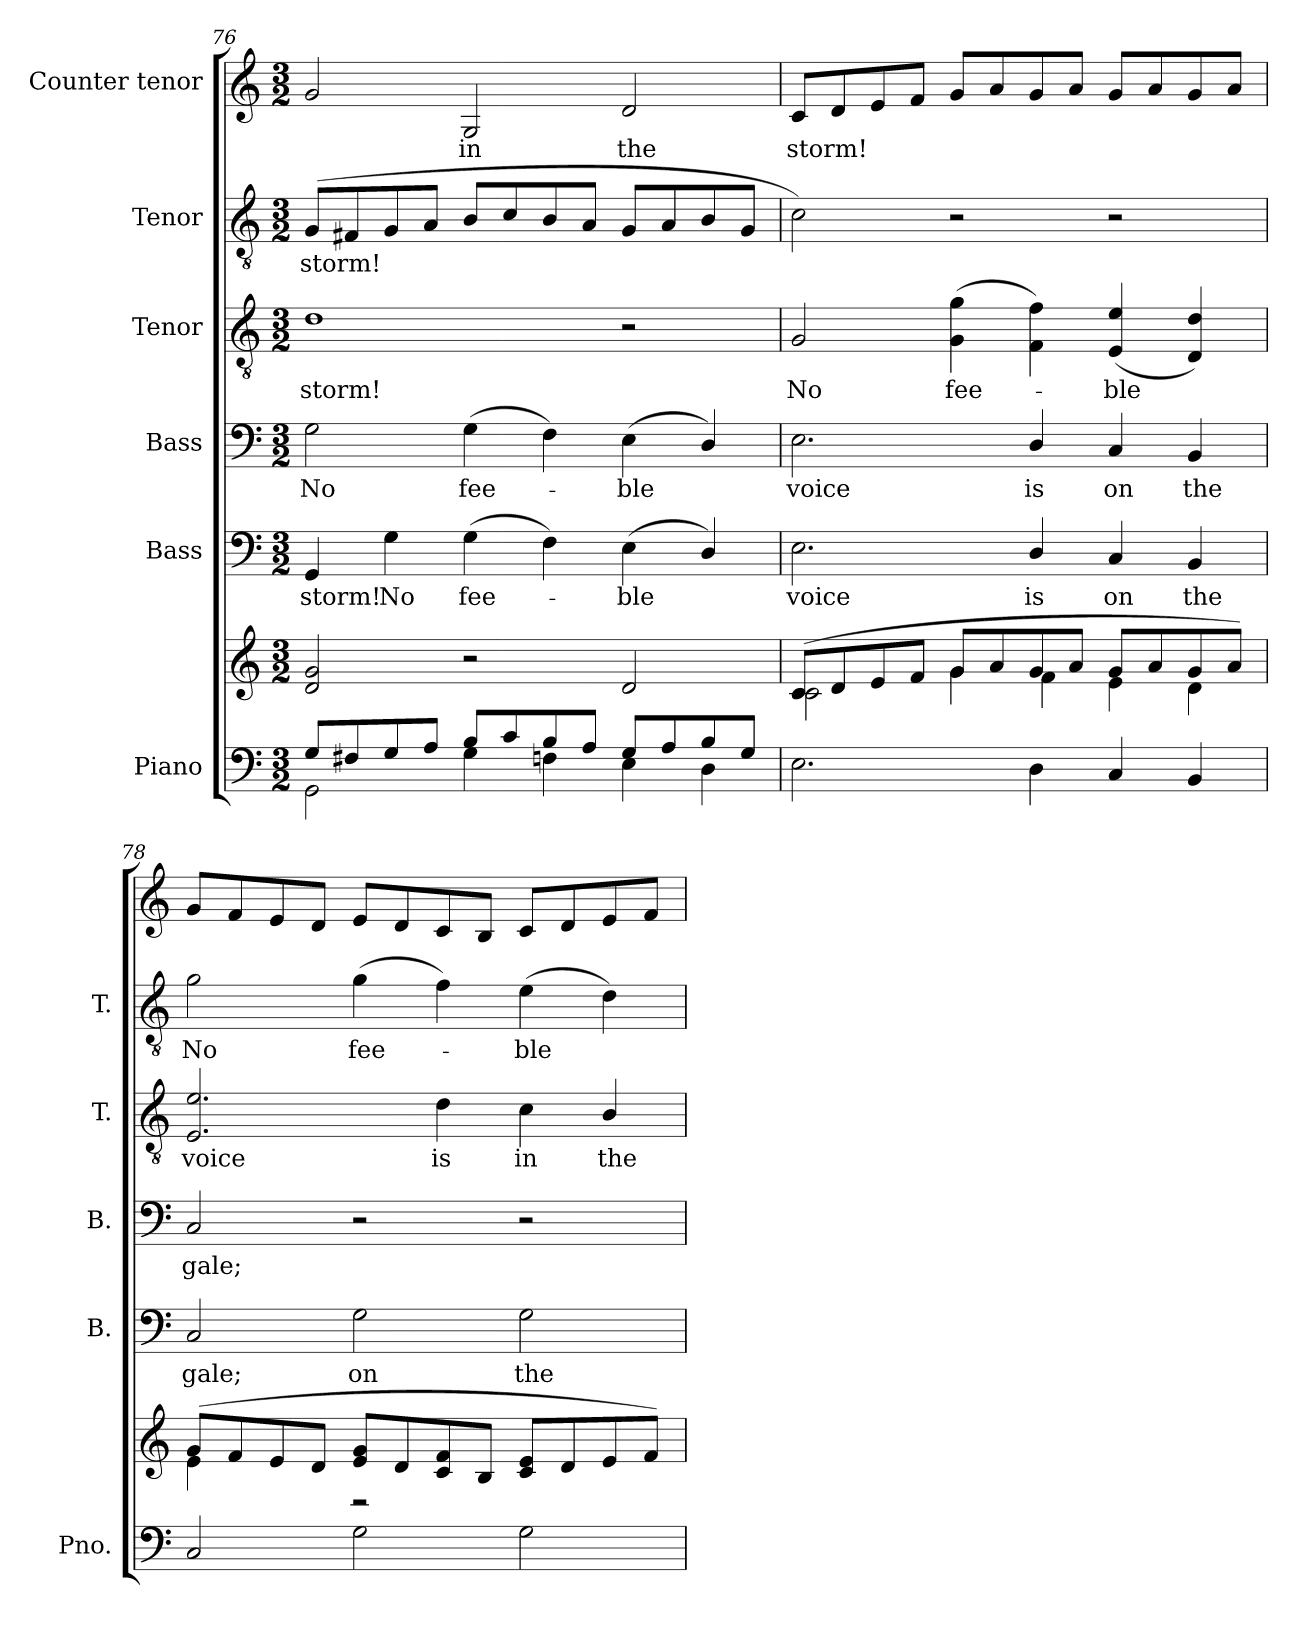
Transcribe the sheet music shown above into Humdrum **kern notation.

**kern	**kern	**kern	**text	**kern	**text	**kern	**text	**kern	**text	**kern	**text
*part6	*part6	*part5	*part5	*part4	*part4	*part3	*part3	*part2	*part2	*part1	*part1
*staff7	*staff6	*staff5	*staff5	*staff4	*staff4	*staff3	*staff3	*staff2	*staff2	*staff1	*staff1
*I"Piano	*	*I"Bass	*	*I"Bass	*	*I"Tenor	*	*I"Tenor	*	*I"Counter tenor	*
*I'Pno.	*	*I'B.	*	*I'B.	*	*I'T.	*	*I'T.	*	*	*
!!LO:LB:g=z
*clefF4	*clefG2	*clefF4	*	*clefF4	*	*clefGv2	*	*clefGv2	*	*clefG2	*
*	*	*	*	*	*	*ITrd7c12	*	*ITrd7c12	*	*	*
*k[]	*k[]	*k[]	*	*k[]	*	*k[]	*	*k[]	*	*k[]	*
*C:	*C:	*C:	*	*C:	*	*C:	*	*C:	*	*C:	*
*M3/2	*M3/2	*M3/2	*	*M3/2	*	*M3/2	*	*M3/2	*	*M3/2	*
=76	=76	=76	=76	=76	=76	=76	=76	=76	=76	=76	=76
*^	*	*	*	*	*	*	*	*	*	*	*
!	!	!	!	!LO:LY:b:color=#000000	!	!	!	!	!	!	!	!
!	!	!	!	!	!	!LO:LY:b:color=#000000	!	!	!	!	!	!
!	!	!	!	!	!	!	!	!LO:LY:b:color=#000000	!	!	!	!
!	!	!	!	!	!	!	!	!	!	!LO:LY:b:color=#000000	!	!
8Gi/L	2GGi\	2di/ 2gi	4GGi/	storm!	2Gi\	No	1Di	storm!	(8GGi/L	storm!	2gi/	.
8F#Xi/	.	.	.	.	.	.	.	.	8FF#Xi/	.	.	.
!	!	!	!	!LO:LY:b:color=#000000	!	!	!	!	!	!	!	!
8Gi/	.	.	4Gi\	No	.	.	.	.	8GGi/	.	.	.
8Ai/J	.	.	.	.	.	.	.	.	8AAi/J	.	.	.
!	!	!	!	!LO:LY:b:color=#000000	!	!	!	!	!	!	!	!
!	!	!	!	!	!	!LO:LY:b:color=#000000	!	!	!	!	!	!
!	!	!	!	!	!	!	!	!	!	!	!	!LO:LY:b:color=#000000
8Bi/L	4Gi\	2r	(4Gi\	fee-	(4Gi\	fee-	.	.	8BBi/L	.	2Gi/	in
8ci/	.	.	.	.	.	.	.	.	8Ci/	.	.	.
8Bi/	4Fni\	.	4Fi\)	.	4Fi\)	.	.	.	8BBi/	.	.	.
8Ai/J	.	.	.	.	.	.	.	.	8AAi/J	.	.	.
!	!	!	!	!LO:LY:b:color=#000000	!	!	!	!	!	!	!	!
!	!	!	!	!	!	!LO:LY:b:color=#000000	!	!	!	!	!	!
!	!	!	!	!	!	!	!	!	!	!	!	!LO:LY:b:color=#000000
8Gi/L	4Ei\	2di/	(4Ei\	-ble	(4Ei\	-ble	2r	.	8GGi/L	.	2di/	the
8Ai/	.	.	.	.	.	.	.	.	8AAi/	.	.	.
8Bi/	4Di\	.	4Di/)	.	4Di/)	.	.	.	8BBi/	.	.	.
8Gi/J	.	.	.	.	.	.	.	.	8GGi/J	.	.	.
*v	*v	*	*	*	*	*	*	*	*	*	*	*
=77	=77	=77	=77	=77	=77	=77	=77	=77	=77	=77	=77
*	*^	*	*	*	*	*	*	*	*	*	*
!	!	!	!	!LO:LY:b:color=#000000	!	!	!	!	!	!	!	!
!	!	!	!	!	!	!LO:LY:b:color=#000000	!	!	!	!	!	!
!	!	!	!	!	!	!	!	!LO:LY:b:color=#000000	!	!	!	!
!	!	!	!	!	!	!	!	!	!	!	!	!LO:LY:b:color=#000000
2.Ei\	(8ci/L	2ci\	2.Ei\	voice	2.Ei\	voice	2GGi/	No	2Ci\)	.	8ci/L	storm!
.	8di/	.	.	.	.	.	.	.	.	.	8di/	.
.	8ei/	.	.	.	.	.	.	.	.	.	8ei/	.
.	8fi/J	.	.	.	.	.	.	.	.	.	8fi/J	.
!	!	!	!	!	!	!	!	!LO:LY:b:color=#000000	!	!	!	!
.	8gi/L	4gi\	.	.	.	.	(4GGi\ 4Gi	fee-	2r	.	8gi/L	.
.	8ai/	.	.	.	.	.	.	.	.	.	8ai/	.
!	!	!	!	!LO:LY:b:color=#000000	!	!	!	!	!	!	!	!
!	!	!	!	!	!	!LO:LY:b:color=#000000	!	!	!	!	!	!
4Di\	8gi/	4fi\	4Di/	is	4Di/	is	4FFi\ 4Fi)	.	.	.	8gi/	.
.	8ai/J	.	.	.	.	.	.	.	.	.	8ai/J	.
!	!	!	!	!LO:LY:b:color=#000000	!	!	!	!	!	!	!	!
!	!	!	!	!	!	!LO:LY:b:color=#000000	!	!	!	!	!	!
!	!	!	!	!	!	!	!	!LO:LY:b:color=#000000	!	!	!	!
4Ci/	8gi/L	4ei\	4Ci/	on	4Ci/	on	(4EEi/ 4Ei	-ble	2r	.	8gi/L	.
.	8ai/	.	.	.	.	.	.	.	.	.	8ai/	.
!	!	!	!	!LO:LY:b:color=#000000	!	!	!	!	!	!	!	!
!	!	!	!	!	!	!LO:LY:b:color=#000000	!	!	!	!	!	!
4BBi/	8gi/	4di\	4BBi/	the	4BBi/	the	4DDi/ 4Di)	.	.	.	8gi/	.
.	8ai/J)	.	.	.	.	.	.	.	.	.	8ai/J	.
!!LO:PB:g=z
=78	=78	=78	=78	=78	=78	=78	=78	=78	=78	=78	=78	=78
!	!	!	!	!LO:LY:b:color=#000000	!	!	!	!	!	!	!	!
!	!	!	!	!	!	!LO:LY:b:color=#000000	!	!	!	!	!	!
!	!	!	!	!	!	!	!	!LO:LY:b:color=#000000	!	!	!	!
!	!	!	!	!	!	!	!	!	!	!LO:LY:b:color=#000000	!	!
2Ci/	(8gi/L	4ei\	2Ci/	gale;	2Ci/	gale;	2.EEi/ 2.Ei	voice	2Gi\	No	8gi/L	.
.	8fi/	.	.	.	.	.	.	.	.	.	8fi/	.
.	8ei/	4ryy	.	.	.	.	.	.	.	.	8ei/	.
.	8di/J	.	.	.	.	.	.	.	.	.	8di/J	.
!	!	!	!	!LO:LY:b:color=#000000	!	!	!	!	!	!	!	!
!	!	!	!	!	!	!	!	!	!	!LO:LY:b:color=#000000	!	!
2Gi\	8ei/ 8giL	2r	2Gi\	on	2r	.	.	.	(4Gi\	fee-	8ei/L	.
.	8di/	.	.	.	.	.	.	.	.	.	8di/	.
!	!	!	!	!	!	!	!	!LO:LY:b:color=#000000	!	!	!	!
.	8ci/ 8fi	.	.	.	.	.	4Di\	is	4Fi\)	.	8ci/	.
.	8Bi/J	.	.	.	.	.	.	.	.	.	8Bi/J	.
!	!	!	!	!LO:LY:b:color=#000000	!	!	!	!	!	!	!	!
!	!	!	!	!	!	!	!	!LO:LY:b:color=#000000	!	!	!	!
!	!	!	!	!	!	!	!	!	!	!LO:LY:b:color=#000000	!	!
2Gi\	8ci/ 8eiL	2ryy	2Gi\	the	2r	.	4Ci\	in	(4Ei\	-ble	8ci/L	.
.	8di/	.	.	.	.	.	.	.	.	.	8di/	.
!	!	!	!	!	!	!	!	!LO:LY:b:color=#000000	!	!	!	!
.	8ei/	.	.	.	.	.	4BBi/	the	4Di\)	.	8ei/	.
.	8fi/J)	.	.	.	.	.	.	.	.	.	8fi/J	.
*	*v	*v	*	*	*	*	*	*	*	*	*	*
=	=	=	=	=	=	=	=	=	=	=	=
*-	*-	*-	*-	*-	*-	*-	*-	*-	*-	*-	*-
